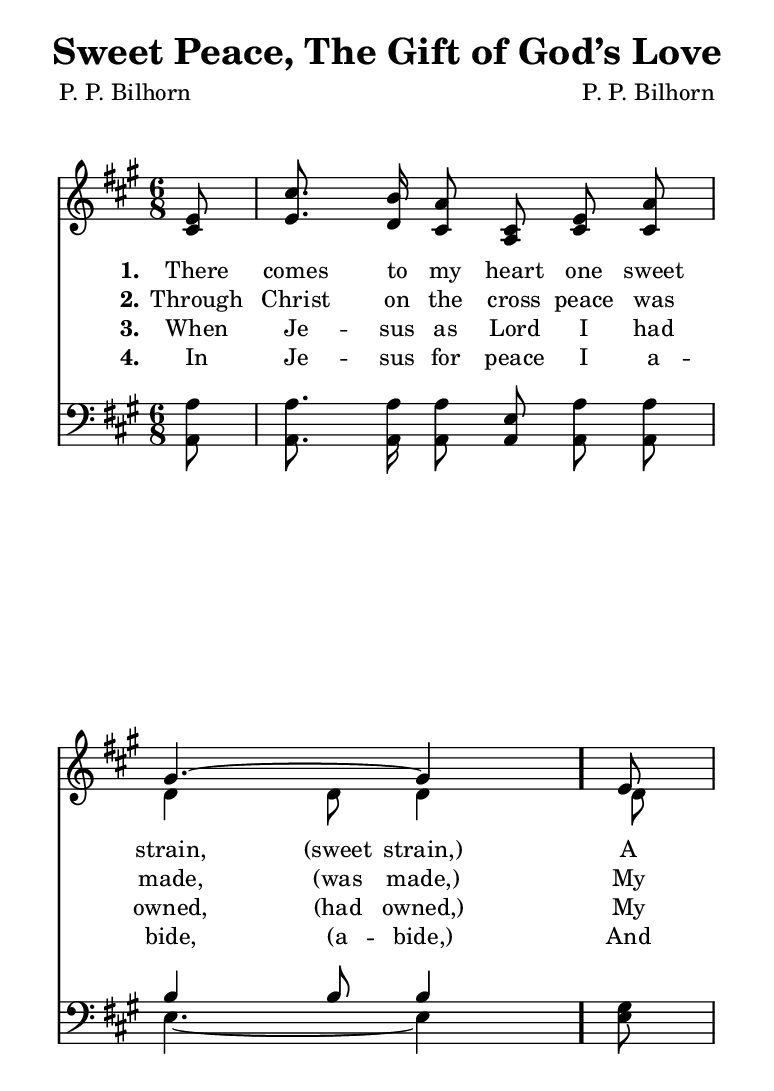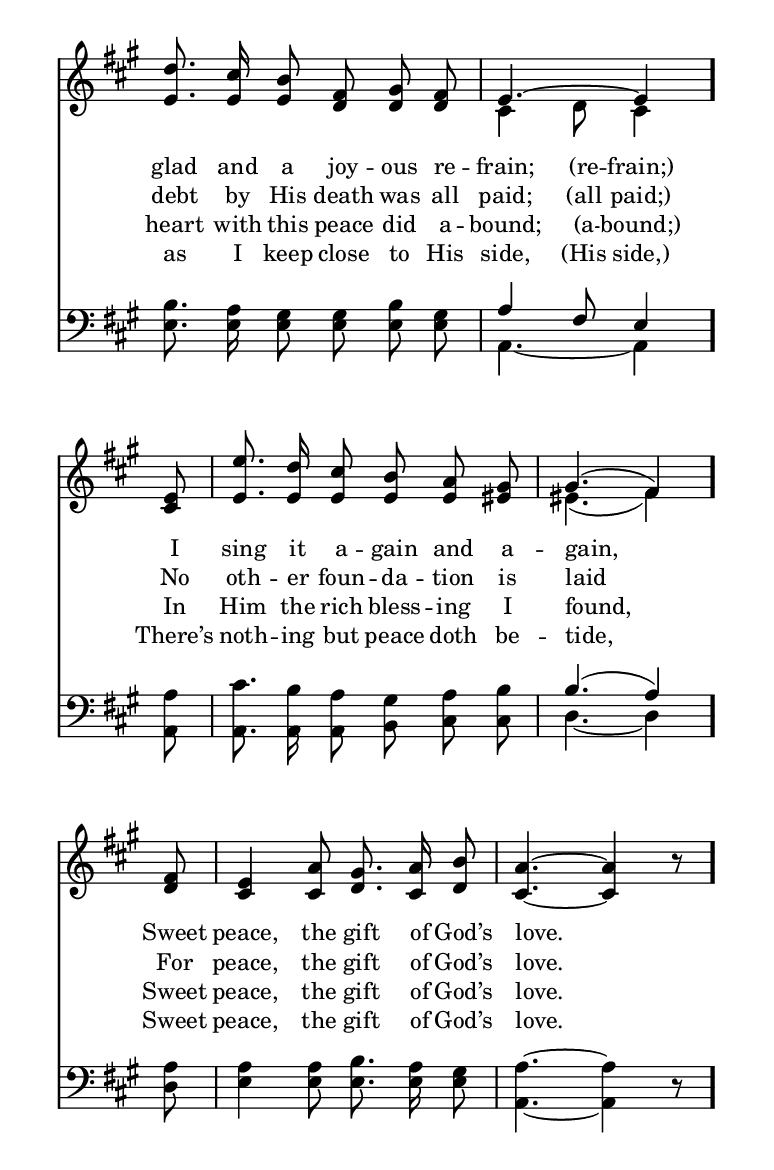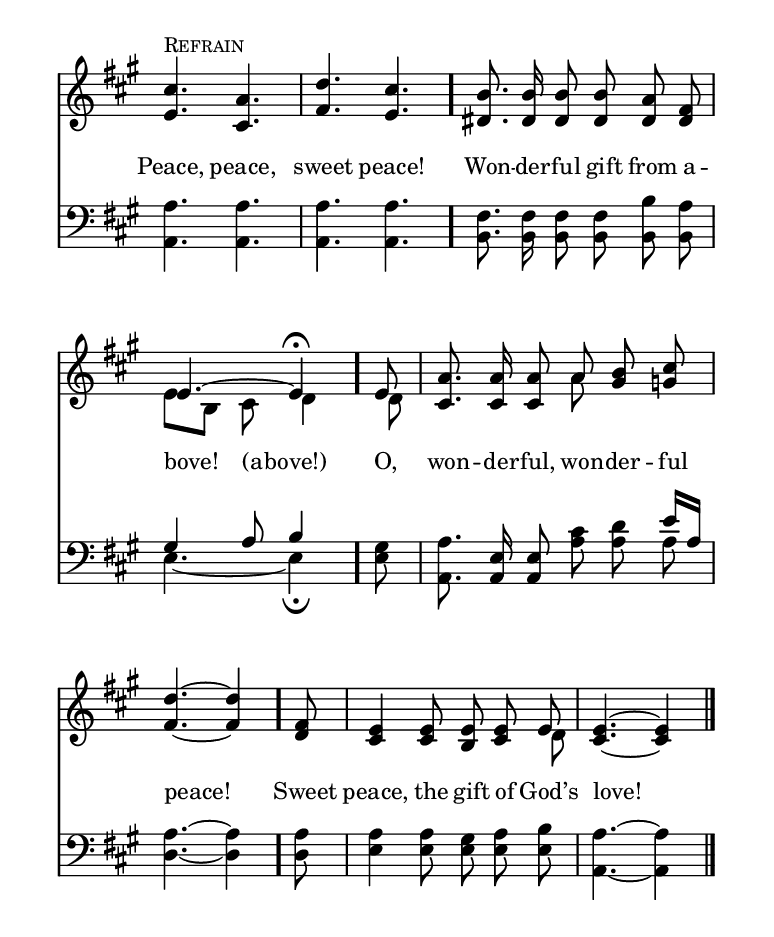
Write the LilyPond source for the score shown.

\include "common/global.ily"
\paper {
  \include "common/paper.ily"
}

\header{
  hymnnumber = "193"
  title = "Sweet Peace, The Gift of God’s Love"
  tunename = ""
  meter = ""
  poet = "P. P. Bilhorn"
  composer = "P. P. Bilhorn"
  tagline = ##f
}

ta = { \tempo 8=120 }
tb = { \tempo 8=80 } % not half the normal tempo in this case (aesthetic)

global = {
  \include "common/overrides.ily"
  \override Staff.TimeSignature.style = #'numbered
  \time 6/8
  \override Score.MetronomeMark.transparent = ##t % hide all fermata changes too
  \ta
  \key a \major
  \partial 8
  \autoBeamOff
}

patternA = { c8 | c8. c16 c8 c c c | c4. c4 }
patternB = { c8 | c8. c16 c8 c c c | c4 c8 c4 }
patternC = { c8 | c4 c8 c8. c16 c8 | c4. c4 c8 }

notesSoprano = {
\global
\relative c' {

  e8 | cis'8. b16 a8 cis, e a | gis4. ~ gis4
  \changePitch \patternA { e | d' cis b fis gis fis | e ~ e }
  \changePitch \patternA { e | e' d cis b a gis | gis( fis) }
  \changePitch \patternC { fis | e a gis a b | a ~ a r }

  << s^\markup { \small \caps "Refrain" }
  { cis4. a | d cis } >>
  b8. b16 b8 b a fis | e4.~ \tb e4 \fermata \ta
  \changePitch \patternA { e | a a a a b cis | d ~ d }
  fis,8 | e4 e8 e e e | e4. ~ e4

  \bar "|."

}
}

notesAlto = {
\global
\relative e' {

  \changePitch \patternB { cis | e d cis a cis cis | d d d }
  \changePitch \patternB { d | e e e d d d | cis d cis }
  \changePitch \patternA { cis | e e e e e eis | eis( fis) }
  \changePitch \patternC { d | cis cis d cis d | cis ~ cis r }

  e4. cis | fis e
  dis8. dis16 dis8 dis dis dis | e8[ b] cis d4
  \changePitch \patternA { d | cis cis cis a' gis g | fis ~ fis }
  d8 | cis4 cis8 b cis d | cis4. ~ cis4

}
}

notesTenor = {
\global
\relative a {

  \changePitch \patternB { a | a a a e a a | b b b }
  \changePitch \patternB { gis | b a gis gis b gis | a fis e }
  \changePitch \patternA { a | cis b a gis a b | b( a) }
  \changePitch \patternC { a | a a b a gis | a ~ a r }

  a4. a | a a
  fis8. fis16 fis8 fis b a | gis4 a8 b4
  gis8 | a8. e16 e8 cis' d e16[ a,] | a4. ~ a4
  a8 | a4 a8 gis a b | a4. ~ a4

}
}

notesBass = {
\global
\relative f, {

  \changePitch \patternA { a | a a a a a a | e' ~ e }
  \changePitch \patternA { e | e e e e e e | a, ~ a }
  \changePitch \patternA { a | a a a b cis cis | d ~ d }
  \changePitch \patternC { d | e e e e e | a, ~ a r }

  a4. a | a a
  b8. b16 b8 b b b | e4. ~ e4 \fermata
  \changePitch \patternA { e | a, a a a' a a | d, ~ d }
  d8 | e4 e8 e e e | a,4. ~ a4

}
}

Refrain = \lyricmode {

Peace, peace, sweet peace! \bar "."
Won -- der -- ful gift from a -- bove! %{HIDE>%} (a -- bove!) %{<HIDE%} \bar "."
O, won -- der -- ful, won -- der -- ful peace! \bar "."
Sweet peace, the gift of God’s love! \bar "."

}

wordsA = \lyricmode {
\set stanza = "1."

There comes to my heart one sweet strain, %{HIDE>%} (sweet strain,) %{<HIDE%} \bar "."
A glad and a joy -- ous re -- frain; %{HIDE>%} (re -- frain;) %{<HIDE%} \bar "."
I sing it a -- gain and a -- gain, \bar "."
Sweet peace, the gift of God’s love. \bar "."

}

wordsB = \lyricmode {
\set stanza = "2."

Through Christ on the cross peace was made, %{HIDE>%} (was made,) %{<HIDE%}
My debt by His death was all paid; %{HIDE>%} (all paid;) %{<HIDE%}
No oth -- er foun -- da -- tion is laid
For peace, the gift of God’s love.

\Refrain

}

wordsC = \lyricmode {
\set stanza = "3."

When Je -- sus as Lord I had owned, %{HIDE>%} (had owned,) %{<HIDE%}
My heart with this peace did a -- bound; %{HIDE>%} (a -- bound;) %{<HIDE%}
In Him the rich bless -- ing I found,
Sweet peace, the gift of God’s love.

}

wordsD = \lyricmode {
\set stanza = "4."

In Je -- sus for peace I a -- bide, %{HIDE>%} (a -- bide,) %{<HIDE%}
And as I keep close to His side, %{HIDE>%} (His side,) %{<HIDE%}
There’s noth -- ing but peace doth be -- tide,
Sweet peace, the gift of God’s love.

}

\score {
  \context ChoirStaff <<
    \context Staff = upper <<
      \set Staff.autoBeaming = ##f
      \set ChoirStaff.systemStartDelimiter = #'SystemStartBar
      \set ChoirStaff.printPartCombineTexts = ##f
      \partcombine #'(2 . 9) \notesSoprano \notesAlto
      \context NullVoice = sopranos { \voiceOne << \notesSoprano >> }
      \context NullVoice = altos { \voiceTwo << \notesAlto >> }
      \context Lyrics = one   \lyricsto altos \wordsA
      \context Lyrics = two   \lyricsto altos \wordsB
      \context Lyrics = three \lyricsto altos \wordsC
      \context Lyrics = four  \lyricsto altos \wordsD
    >>
    \context Staff = men <<
      \set Staff.autoBeaming = ##f
      \clef bass
      \set ChoirStaff.printPartCombineTexts = ##f
      \partcombine #'(2 . 9) \notesTenor \notesBass
      \context NullVoice = tenors { \voiceOne << \notesTenor >> }
      \context NullVoice = basses { \voiceTwo << \notesBass >> }
    >>
  >>
  \layout {
    \include "common/layout.ily"
  }
  \midi{
    \include "common/midi.ily"
  }
}

\version "2.19.49"  % necessary for upgrading to future LilyPond versions.

% vi:set et ts=2 sw=2 ai nocindent syntax=lilypond:
